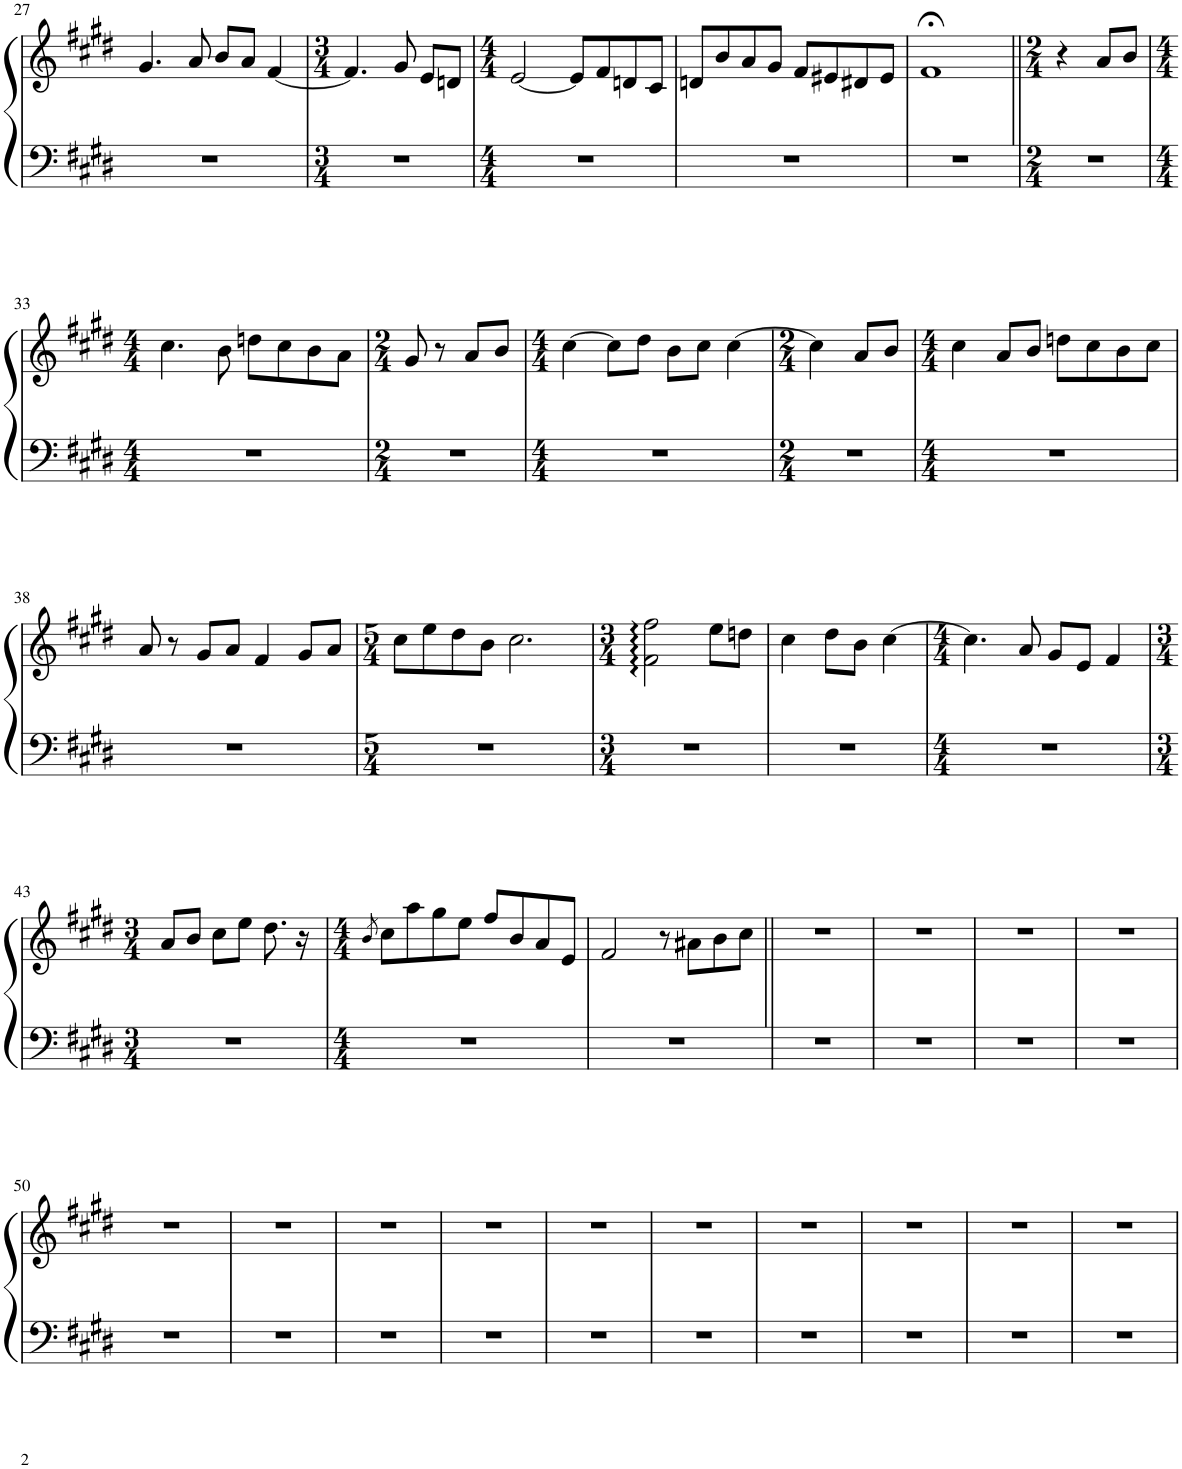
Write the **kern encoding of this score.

**kern	**kern
*part1	*part1
*staff2	*staff1
*I"Piano	*
*I'Pno.	*
!!LO:PB:g=z
*clefF4	*clefG2
*k[f#c#g#d#]	*k[f#c#g#d#]
*M4/4	*M4/4
=27	=27
1r	4.g#/
.	8a/
.	8b/L
.	8a/J
.	[4f#/
=28	=28
*M3/4	*M3/4
2.r	4.f#/]
.	8g#/
.	8e/L
.	8dn/J
=29	=29
*M4/4	*M4/4
1r	[2e/
.	8e/L]
.	8f#/
.	8dn/
.	8c#/J
=30	=30
1r	8dn/L
.	8b/
.	8a/
.	8g#/J
.	8f#/L
.	8e#X/
.	8d#X/
.	8e#/J
=31	=31
1r	1f#;<
=32||	=32||
*M2/4	*M2/4
2r	4r
.	8a/L
.	8b/J
!!LO:LB:g=z
=33	=33
*M4/4	*M4/4
1r	4.cc#\
.	8b\
.	8ddn\L
.	8cc#\
.	8b\
.	8a\J
=34	=34
*M2/4	*M2/4
2r	8g#/
.	8r
.	8a/L
.	8b/J
=35	=35
*M4/4	*M4/4
1r	[4cc#\
.	8cc#\L]
.	8dd#\J
.	8b\L
.	8cc#\J
.	[4cc#\
=36	=36
*M2/4	*M2/4
2r	4cc#\]
.	8a/L
.	8b/J
=37	=37
*M4/4	*M4/4
1r	4cc#\
.	8a/L
.	8b/J
.	8ddn\L
.	8cc#\
.	8b\
.	8cc#\J
!!LO:LB:g=z
=38	=38
1r	8a/
.	8r
.	8g#/L
.	8a/J
.	4f#/
.	8g#/L
.	8a/J
=39	=39
*M5/4	*M5/4
4%5r	8cc#\L
.	8ee\
.	8dd#\
.	8b\J
.	2.cc#\
=40	=40
*M3/4	*M3/4
2.r	2f#\: 2ff#\:
.	8ee\L
.	8ddn\J
=41	=41
2.r	4cc#\
.	8dd#\L
.	8b\J
.	[4cc#\
=42	=42
*M4/4	*M4/4
1r	4.cc#\]
.	8a/
.	8g#/L
.	8e/J
.	4f#/
!!LO:LB:g=z
=43	=43
*M3/4	*M3/4
2.r	8a/L
.	8b/J
.	8cc#\L
.	8ee\J
.	8.dd#\
.	16r
=44	=44
*M4/4	*M4/4
.	8qb/
1r	8cc#\L
.	8aa\
.	8gg#\
.	8ee\J
.	8ff#/L
.	8b/
.	8a/
.	8e/J
=45	=45
1r	2f#/
.	8r
.	8a#X\L
.	8b\
.	8cc#\J
=46||	=46||
1r	1r
=47	=47
1r	1r
=48	=48
1r	1r
=49	=49
1r	1r
!!LO:LB:g=z
=50	=50
1r	1r
=51	=51
1r	1r
=52	=52
1r	1r
=53	=53
1r	1r
=54	=54
1r	1r
=55	=55
1r	1r
=56	=56
1r	1r
=57	=57
1r	1r
=58	=58
1r	1r
=59	=59
1r	1r
=	=
*-	*-
